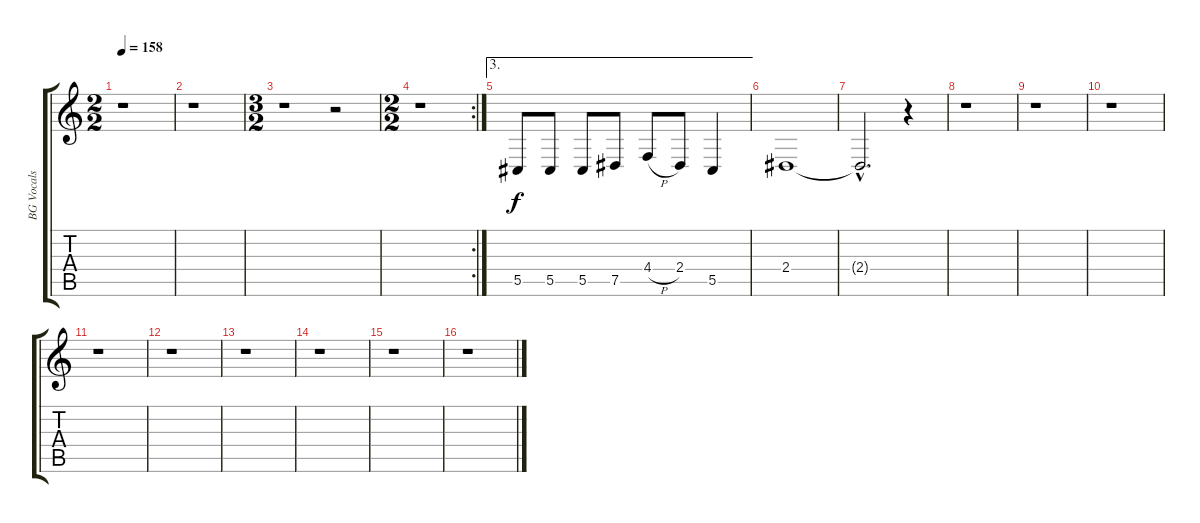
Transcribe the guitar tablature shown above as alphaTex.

\track ("BG Vocals" "BG Vocals") {instrument synthstrings1}
\staff {score tabs}
\tuning (Eb4 Bb3 Gb3 Db3 Ab2 Eb2) {hide}
\ts (2 2)
\tempo 158
\clef g2
\ks c
r.1{dy f} |
r.1 |
\ts (3 2)
r.1 r.2 |
\rc 2
\ts (2 2)
r.1 |
\ae 3
5.5.8 5.5.8 5.5.8 7.5.8 4.4{h}.8 2.4.8 5.5.4 |
2.4.1 |
2.4{hac t}.2{d} r.4 |
r.1 |
r.1 |
r.1 |
r.1 |
r.1 |
r.1 |
r.1 |
r.1 |
r.1
